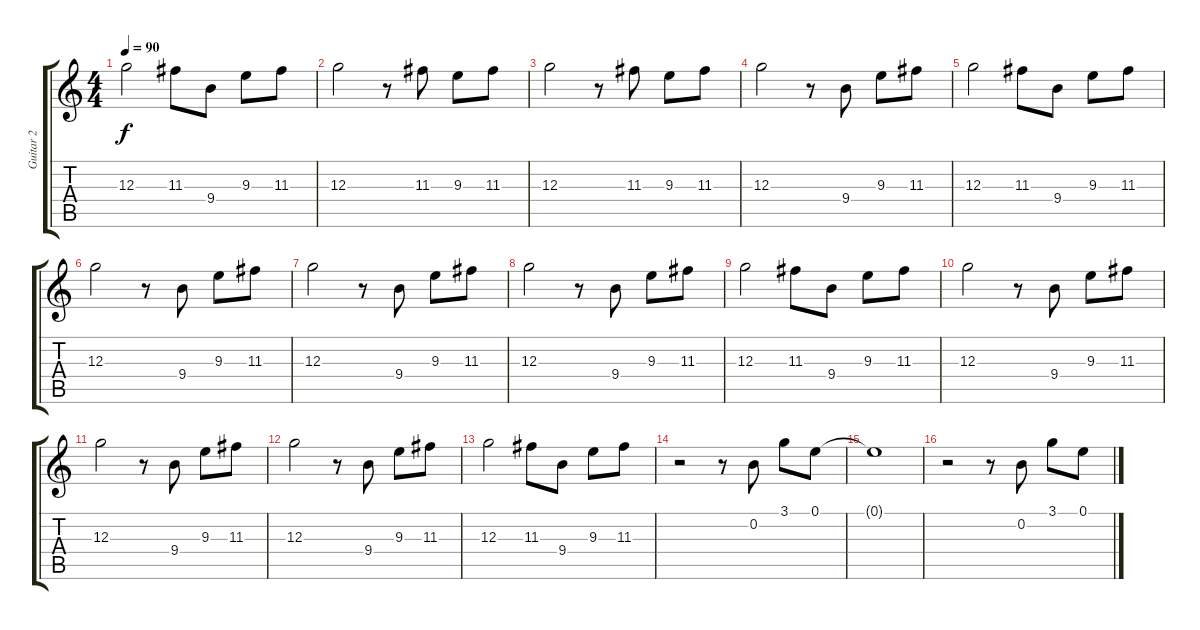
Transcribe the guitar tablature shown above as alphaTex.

\track ("Guitar 2" "Guitar 2") {instrument electricguitarjazz}
\staff {score tabs}
\tuning (E4 B3 G3 D3 A2 E2) {hide}
\ts (4 4)
\tempo 90
\clef g2
\ks c
12.3.2{dy f} 11.3.8 9.4.8 9.3.8 11.3.8 |
12.3.2 r.8 11.3.8 9.3.8 11.3.8 |
12.3.2 r.8 11.3.8 9.3.8 11.3.8 |
12.3.2 r.8 9.4.8 9.3.8 11.3.8 |
12.3.2 11.3.8 9.4.8{volume 12 instrument distortionguitar} 9.3.8 11.3.8 |
12.3.2 r.8 9.4.8 9.3.8 11.3.8 |
12.3.2 r.8 9.4.8 9.3.8 11.3.8 |
12.3.2 r.8 9.4.8 9.3.8 11.3.8 |
12.3.2 11.3.8 9.4.8 9.3.8 11.3.8 |
12.3.2 r.8 9.4.8 9.3.8 11.3.8 |
12.3.2 r.8 9.4.8 9.3.8 11.3.8 |
12.3.2 r.8 9.4.8 9.3.8 11.3.8 |
12.3.2 11.3.8 9.4.8 9.3.8 11.3.8 |
r.2{volume 14 instrument acousticguitarnylon} r.8 0.2.8 3.1.8 0.1.8 |
0.1{t}.1 |
r.2 r.8 0.2.8 3.1.8 0.1.8
